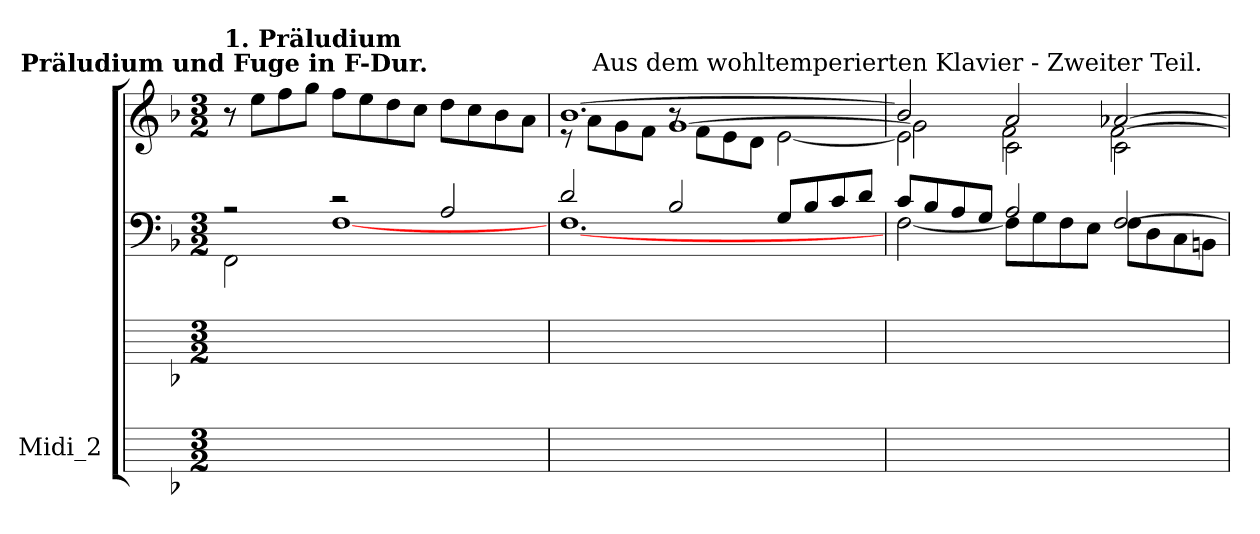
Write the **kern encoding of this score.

**kern	**kern	**kern	**kern
*part1	*part1	*part1	*part1
*staff4	*staff3	*staff2	*staff1
*I"Midi_2	*	*	*
*	*	*clefF4	*clefG2
*k[b-]	*k[b-]	*k[b-]	*k[b-]
*F:	*F:	*F:	*F:
*M3/2	*M3/2	*M3/2	*M3/2
=1	=1	=1	=1
*	*	*^	*^
*	*	*	*	*	*^
!	!	!	!	!LO:TX:a:B:cj:t=Präludium und Fuge in F-Dur.	!	!
!	!	!	!	!LO:TX:a:B:t=1. Präludium	!	!
1.ryy	1.ryy	2r	2FF\	8r	8r	1.ryy
.	.	.	.	8ryy	8ee\L	.
.	.	.	.	4ryy	8ff\	.
.	.	.	.	.	8gg\J	.
.	.	2r	[1F\	2ryy	8ff\L	.
.	.	.	.	.	8ee\	.
.	.	.	.	.	8dd\	.
.	.	.	.	.	8cc\J	.
.	.	2A/	.	2ryy	8ddL	.
.	.	.	.	.	8cc	.
.	.	.	.	.	8b-	.
.	.	.	.	.	8aJ	.
=2	=2	=2	=2	=2	=2	=2
1.ryy	1.ryy	2d/	[1.F\	[1.b-/	8r	2ryy
.	.	.	.	.	8a\L	.
.	.	.	.	.	8g\	.
.	.	.	.	.	8f\J	.
.	.	2B-/	.	.	8r	[1g\
.	.	.	.	.	8f\L	.
.	.	.	.	.	8e\	.
.	.	.	.	.	8d\J	.
.	.	8G/L	.	.	[2e\	.
.	.	8B-/	.	.	.	.
.	.	8c/	.	.	.	.
.	.	8d/J	.	.	.	.
=3	=3	=3	=3	=3	=3	=3
!	!	!	!	!LO:TX:a:cj:t=Aus dem wohltemperierten Klavier - Zweiter Teil.	!	!
1.ryy	1.ryy	8c/L	[2F\	2b-/]	2e\]	2g\]
.	.	8B-/	.	.	.	.
.	.	8A/	.	.	.	.
.	.	8G/J	.	.	.	.
.	.	2A/	8F\L]	2a/	2c\	2f\
.	.	.	8G\	.	.	.
.	.	.	8F\	.	.	.
.	.	.	8E\J	.	.	.
.	.	[2F	8FL	[2a-X/	2c\	[2f\
.	.	.	8D	.	.	.
.	.	.	8C	.	.	.
.	.	.	8BBnJ	.	.	.
*	*	*v	*v	*	*	*
*	*	*	*v	*v	*v
=	=	=	=
*-	*-	*-	*-
